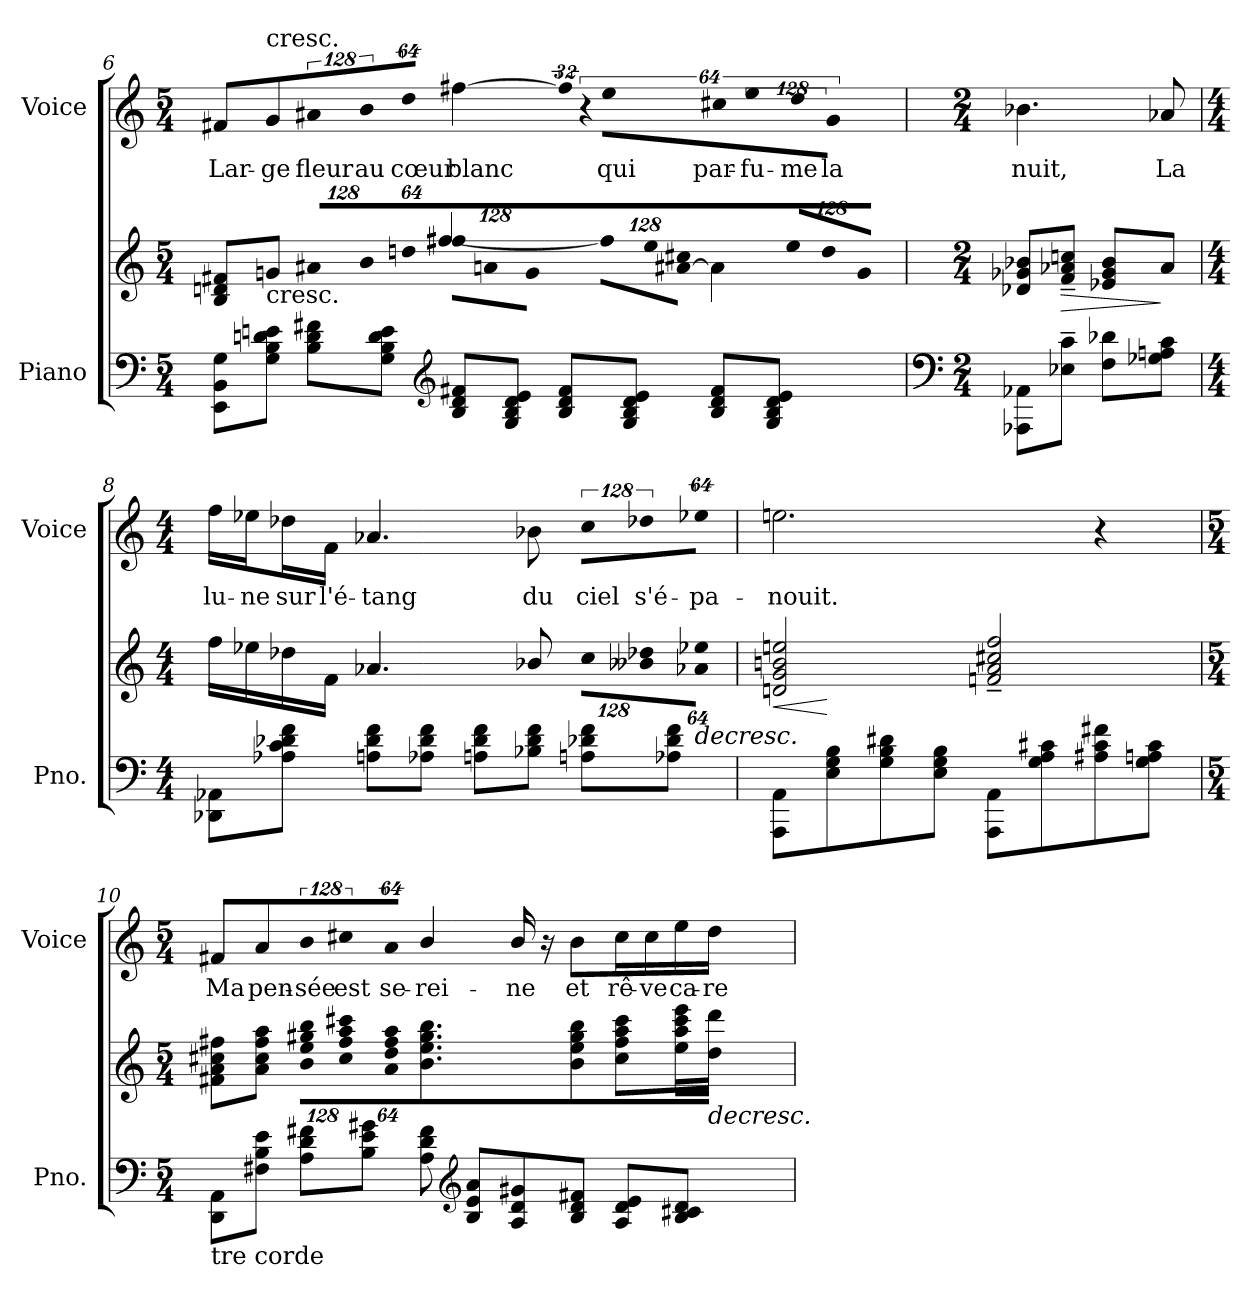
**kern	**kern	**dynam	**kern	**text
*part2	*part2	*part2	*part1	*part1
*staff3	*staff2	*staff2/3	*staff1	*staff1
*I"Piano	*	*	*I"Voice	*
*I'Pno.	*	*	*I'Voice	*
*clefF4	*clefG2	*	*clefG2	*
*k[]	*k[]	*	*k[]	*
*M5/4	*M5/4	*	*M5/4	*
=6	=6	=6	=6	=6
*	*^	*	*	*
!	!	!	!	!	!LO:LY:b:color=#000000
8EEi\ 8BBi 8GiL	8Bi/ 8dni 8f#XiL	2ryy	.	8f#Xi/L	Lar-
!	!	!	!	!LO:TX:a:t=cresc.	!
!	!LO:TX:b:t=cresc.	!	!	!	!
!	!	!	!	!	!LO:LY:b:color=#000000
8Gi\ 8Bi 8dni 8eniJ	8gni/J	.	.	8gi/	-ge
*	*Xbrackettup	*	*	*	*
!	!LO:N:vis=8	!	!	!LO:N:vis=8	!
!	!	!	!	!	!LO:LY:b:color=#000000
8Bi\ 8di 8f#XiL	1024%85a#Xi/L	.	.	1024%85a#Xi/	fleur
!	!LO:N:vis=8	!	!	!LO:N:vis=8	!
!	!	!	!	!	!LO:LY:b:color=#000000
.	1024%85bi/	.	.	1024%85bi/	au
8Gi\ 8Bi 8di 8eiJ	.	.	.	.	.
!	!LO:N:vis=8	!	!	!LO:N:vis=8	!
!	!	!	!	!	!LO:LY:b:color=#000000
.	512%43ddni/J	.	.	512%43ddi/J	cœur
*clefG2	*	*	*	*	*
*	*brackettup	*	*	*	*
!	!LO:N:vis=8	!	!	!	!
!	!	!	!	!	!LO:LY:b:color=#000000
8Bi/ 8di 8f#XiL	1024%85ff#Xi\L	[>4ff#i/	.	[>4ff#Xi\	blanc
!	!LO:N:vis=8	!	!	!	!
.	1024%85ani\	.	.	.	.
8Gi/ 8Bi 8di 8eiJ	.	.	.	.	.
!	!LO:N:vis=8	!	!	!	!
.	512%43gi\J	.	.	.	.
*	*Xbrackettup	*	*	*	*
!	!LO:N:vis=8	!	!	!LO:N:vis=16	!
8Bi/ 8di 8f#iL	1024%85ff#i\L]	4ryy	.	512%21ff#i\]	.
!	!	!	!	!LO:N:vis=16	!
.	.	.	.	1024%43r	.
!	!LO:N:vis=8	!	!	!LO:N:vis=8	!
!	!	!	!	!	!LO:LY:b:color=#000000
.	1024%85eei\	.	.	1024%85eei\L	qui
8Gi/ 8Bi 8di 8eiJ	.	.	.	.	.
!	!LO:N:vis=8	!	!	!LO:N:vis=8	!
!	!	!	!	!	!LO:LY:b:color=#000000
.	[<512%43a#Xi\ 512%43cc#XiJ	.	.	512%43cc#Xi\	par-
!	!LO:N:vis=8	!	!	!LO:N:vis=8	!
!	!	!	!	!	!LO:LY:b:color=#000000
8Bi/ 8di 8f#iL	1024%85eei/L	4a#i\]	.	1024%85eei\	-fu-
!	!LO:N:vis=8	!	!	!LO:N:vis=8	!
!	!	!	!	!	!LO:LY:b:color=#000000
.	1024%85ddi/	.	.	1024%85ddi\	-me
8Gi/ 8Bi 8di 8eiJ	.	.	.	.	.
!	!LO:N:vis=8	!	!	!LO:N:vis=8	!
!	!	!	!	!	!LO:LY:b:color=#000000
.	512%43gi/J	.	.	512%43gi\J	la
*	*v	*v	*	*	*
!!LO:PB:g=z
=7	=7	=7	=7	=7
*clefF4	*	*	*	*
*M2/4	*M2/4	*	*M2/4	*
!	!	!	!	!LO:LY:b:color=#000000
8AAA-Xi\ 8AA-XiL	8d-Xi/ 8g-Xi 8b-XiL	.	4.b-Xi\	nuit,
!	!	!LO:HP:b	!	!
8E-Xi\~ 8ci~J	8fi/~ 8a-Xi~ 8ccni~J	>	.	.
8Fi\ 8d-XiL	8e-Xi/ 8g-i 8b-iL	.	.	.
!	!	!	!	!LO:LY:b:color=#000000
8G-Xi\ 8Ani 8ciJ	8a-i/J	]	8a-Xi/	La
=8	=8	=8	=8	=8
*M4/4	*M4/4	*	*M4/4	*
!	!	!	!	!LO:LY:b:color=#000000
8DD-Xi\ 8AA-XiL	16ffi\LL	.	16ffi\LL	lu-
!	!	!	!	!LO:LY:b:color=#000000
.	16ee-Xi\	.	16ee-Xi\J	-ne
!	!	!	!	!LO:LY:b:color=#000000
8A-Xi\ 8ci 8d-Xi 8fiJ	16dd-Xi\	]	16dd-Xi\L	sur
!	!	!	!	!LO:LY:b:color=#000000
.	16fi\JJ	.	16fi\JJ	l'é-
!	!	!	!	!LO:LY:b:color=#000000
8Ani\ 8d-i 8fiL	4.a-Xi/	.	4.a-Xi/	-tang
8A-Xi\ 8d-i 8fiJ	.	.	.	.
8Ani\ 8d-i 8fiL	.	.	.	.
!	!	!	!	!LO:LY:b:color=#000000
8B-Xi\ 8d-i 8fiJ	8b-Xi/	.	8b-Xi\	du
!	!LO:N:vis=8	!	!LO:N:vis=8	!
!	!	!	!	!LO:LY:b:color=#000000
8Ani\ 8d-Xi 8fiL	1024%85cci\L	.	1024%85cci\L	ciel
!	!LO:N:vis=8	!	!LO:N:vis=8	!
!	!	!	!	!LO:LY:b:color=#000000
.	1024%85b--Xi\ 1024%85dd-Xi	.	1024%85dd-Xi\	s'é-
8A-Xi\ 8d-i 8fiJ	.	.	.	.
!	!LO:N:vis=8	!LO:HP:b	!LO:N:vis=8	!
!	!	!	!	!LO:LY:b:color=#000000
.	512%43a-Xi\ 512%43ee-XiJ	>	512%43ee-Xi\J	-pa-
!!LO:LB:g=z
=9	=9	=9	=9	=9
!	!	!LO:HP:b	!	!
!	!	!LO:HP:n=1:b	!	!
!	!	!LO:HP:n=1:b	!	!
!	!	!LO:HP:n=1:b	!	!
!	!	!	!	!LO:LY:b:color=#000000
8AAAi\ 8AAiL	2dni/ 2gi 2bni 2eeni	< > < >	2.eeni\	-nouit.
8Ei\ 8Gi 8Bi	.	[	.	.
8Gi\ 8Bi 8d#Xi	.	]	.	.
8Ei\ 8Gi 8BiJ	.	.	.	.
8AAAi\ 8AAiL	2fni/~ 2ai~ 2cc#Xi~ 2ffi~	[	.	.
8Gi\ 8Ai 8c#Xi	.	.	.	.
8A#Xi\ 8c#i 8f#Xi	.	.	4r	.
8Gi\ 8Ani 8c#iJ	.	.	.	.
.	.	]	.	.
=10	=10	=10	=10	=10
*M5/4	*M5/4	*	*M5/4	*
!LO:TX:b:t=tre corde	!	!	!	!
!	!	!	!	!LO:LY:b:color=#000000
8DDi\ 8AAiL	8f#Xi\ 8ai 8cc#Xi 8ff#XiL	.	8f#Xi/L	Ma
!	!	!	!	!LO:LY:b:color=#000000
8F#Xi\ 8Bi 8eiJ	8ai\ 8cc#i 8ff#i 8aaiJ	]	8ai/	pen-
!	!LO:N:vis=8	!	!LO:N:vis=8	!
!	!	!	!	!LO:LY:b:color=#000000
8Ai\ 8di 8f#XiL	1024%85bi\ 1024%85eei 1024%85gg#Xi 1024%85bbiL	.	1024%85bi/	-sée
!	!LO:N:vis=8	!	!LO:N:vis=8	!
!	!	!	!	!LO:LY:b:color=#000000
.	1024%85cc#i\ 1024%85ff#i 1024%85aai 1024%85ccc#Xi	.	1024%85cc#Xi/	est
8Bi\ 8ei 8g#XiJ	.	.	.	.
!	!LO:N:vis=8	!	!LO:N:vis=8	!
!	!	!	!	!LO:LY:b:color=#000000
.	512%43ai\ 512%43ddi 512%43ff#i 512%43aaiJ	.	512%43ai/J	se-
!	!	!	!	!LO:LY:b:color=#000000
8Ai\ 8di 8f#i	4.bi\ 4.eei 4.gg#i 4.bbi	.	4bi/	-rei-
*clefG2	*	*	*	*
8Bi/ 8ei 8aiL	.	.	.	.
!	!	!	!	!LO:LY:b:color=#000000
8Ai/ 8di 8g#Xi	.	.	16bi/	-ne
.	.	.	16r	.
!	!	!	!	!LO:LY:b:color=#000000
8Bi/ 8di 8f#XiJ	8bi\ 8eei 8gg#i 8bbi	.	8bi\L	et
!	!	!	!	!LO:LY:b:color=#000000
8Ai/ 8di 8eiL	8cc#i\ 8ff#i 8aai 8ccc#iL	.	16cc#i\L	rê-
!	!	!	!	!LO:LY:b:color=#000000
.	.	.	16cc#i\	-ve
!	!	!	!	!LO:LY:b:color=#000000
8Bi/ 8c#Xi 8diJ	16eei\ 16aai 16ccc#i 16eeeiL	.	16eei\	ca-
!	!	!LO:HP:b	!	!
!	!	!	!	!LO:LY:b:color=#000000
.	16ddi\ 16dddiJJ	>	16ddi\JJ	-re-
=	=	=	=	=
*-	*-	*-	*-	*-
